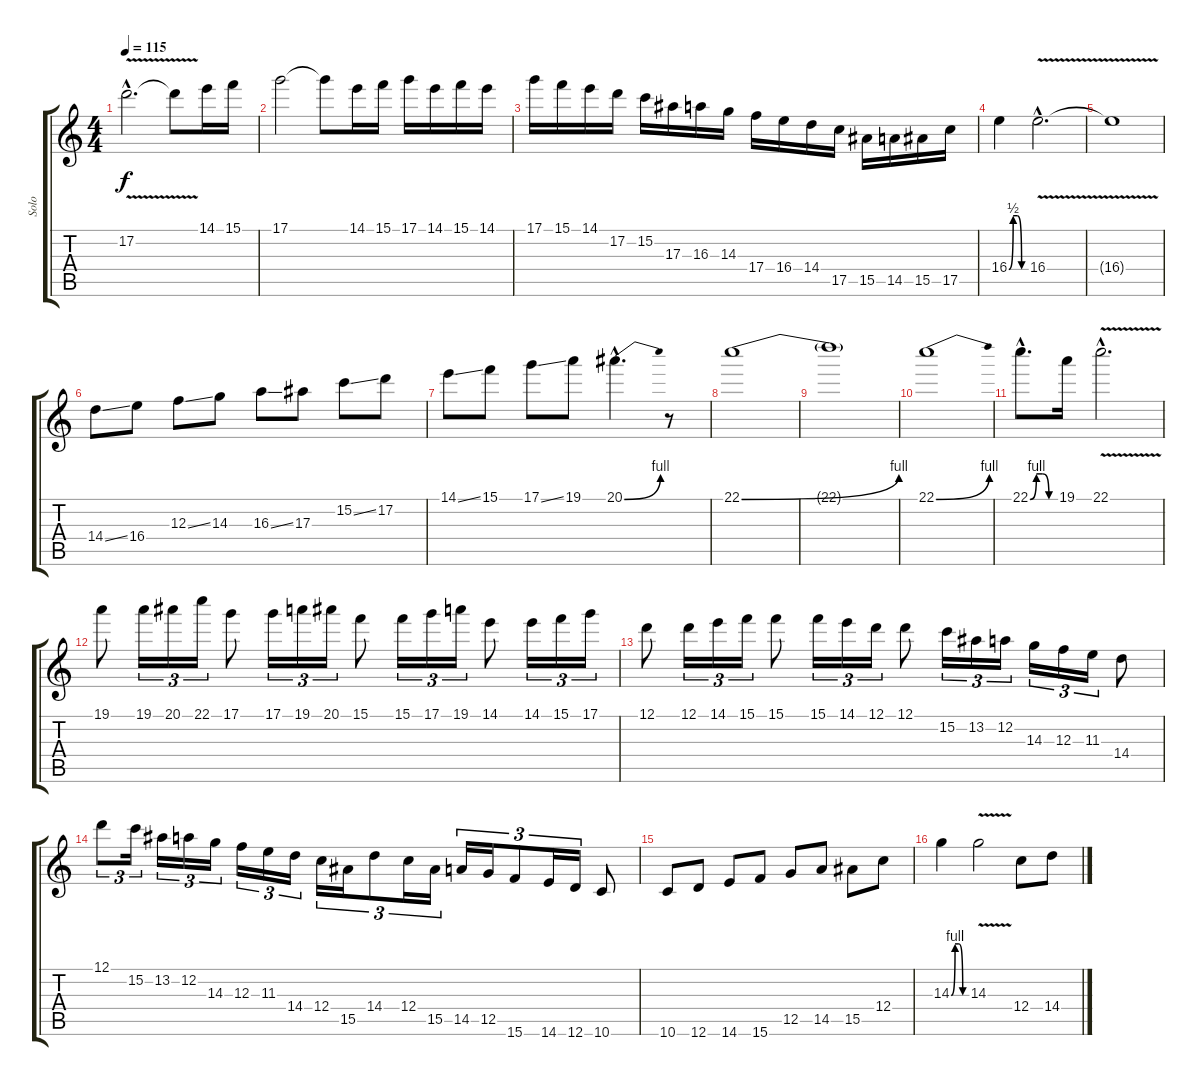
\track ("Solo" "Solo") {instrument distortionguitar}
\staff {score tabs}
\tuning (D4 A3 F3 C3 G2 D2) {hide}
\ts (4 4)
\tempo 115
\clef g2
\ks c
17.2{v hac}.2{d dy f} 17.2{t}.8 14.1.16 15.1.16 |
17.1.2 17.1{t}.8 14.1.16 15.1.16 17.1.16 14.1.16 15.1.16 14.1.16 |
17.1.16 15.1.16 14.1.16 17.2.16 15.2.16 17.3.16 16.3.16 14.3.16 17.4.16 16.4.16 14.4.16 17.5.16 15.5.16 14.5.16 15.5.16 17.5.16 |
16.4{be (custom 0 0 15 2 30 2 45 0 60 0)}.4 16.4{v hac}.2{d} |
16.4{t}.1 |
14.4{ss}.8 16.4.8 12.3{ss}.8 14.3.8 16.3{ss}.8 17.3.8 15.2{ss}.8 17.2.8 |
14.1{ss}.8 15.1.8 17.1{ss}.8 19.1.8 20.1{be (bend 0 0 60 4) hac}.4{d} r.8 |
22.1{be (bend 0 0 60 4)}.1 |
22.1{t}.1 |
22.1{be (bend 0 0 60 4)}.1 |
22.1{be (custom 0 0 15 4 30 4 45 0 60 0) hac}.8{d} 19.1.16 22.1{v hac}.2{d} |
19.1.8 19.1.16{tu (3 2)} 20.1.16{tu (3 2)} 22.1.16{tu (3 2)} 17.1.8 17.1.16{tu (3 2)} 19.1.16{tu (3 2)} 20.1.16{tu (3 2)} 15.1.8 15.1.16{tu (3 2)} 17.1.16{tu (3 2)} 19.1.16{tu (3 2)} 14.1.8 14.1.16{tu (3 2)} 15.1.16{tu (3 2)} 17.1.16{tu (3 2)} |
12.1.8 12.1.16{tu (3 2)} 14.1.16{tu (3 2)} 15.1.16{tu (3 2)} 15.1.8 15.1.16{tu (3 2)} 14.1.16{tu (3 2)} 12.1.16{tu (3 2)} 12.1.8 15.2.16{tu (3 2)} 13.2.16{tu (3 2)} 12.2.16{tu (3 2)} 14.3.16{tu (3 2)} 12.3.16{tu (3 2)} 11.3.16{tu (3 2)} 14.4.8 |
12.1.8{tu (3 2)} 15.2.16{tu (3 2)} 13.2.16{tu (3 2)} 12.2.16{tu (3 2)} 14.3.16{tu (3 2)} 12.3.16{tu (3 2)} 11.3.16{tu (3 2)} 14.4.16{tu (3 2)} 12.4.16{tu (3 2)} 15.5.16{tu (3 2)} 14.4.8{tu (3 2)} 12.4.16{tu (3 2)} 15.5.16{tu (3 2)} 14.5.16{tu (3 2)} 12.5.16{tu (3 2)} 15.6.8{tu (3 2)} 14.6.16{tu (3 2)} 12.6.16{tu (3 2)} 10.6.8 |
10.6.8 12.6.8 14.6.8 15.6.8 12.5.8 14.5.8 15.5.8 12.4.8 |
14.3{be (custom 0 0 15 4 30 4 45 0 60 0)}.4 14.3{v}.2 12.4.8 14.4.8
